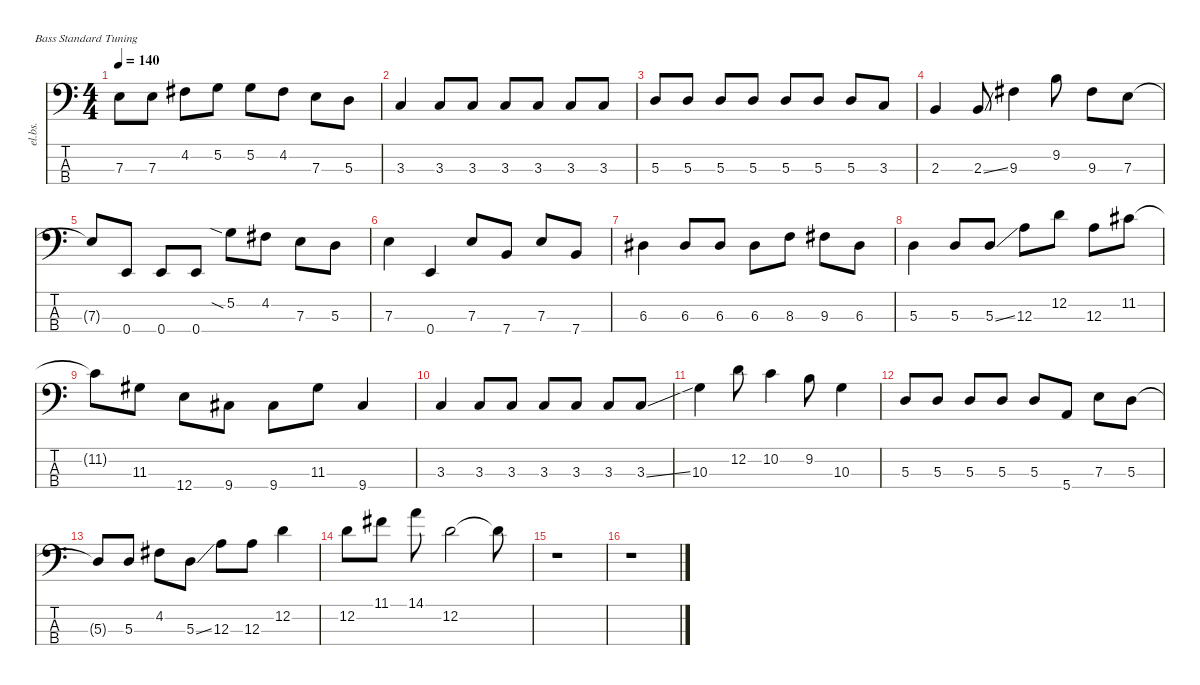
\defaultSystemsLayout 4
\hideDynamics
\bracketExtendMode nobrackets
\otherSystemsTrackNameOrientation horizontal
\track ("Electric Bass" "el.bs.") {instrument electricbassfinger}
\staff {score tabs}
\tuning (G2 D2 A1 E1)
\ts (4 4)
\tempo 140
\clef f4
\ks c
7.3.8{dy mf beam Down} 7.3.8{beam Down} 4.2{acc #}.8{beam Down} 5.2.8{beam Down} 5.2.8{beam Down} 4.2{acc #}.8{beam Down} 7.3.8{beam Down} 5.3.8{beam Down} |
3.3.4{beam Up} 3.3.8{beam Up} 3.3.8{beam Up} 3.3.8{beam Up} 3.3.8{beam Up} 3.3.8{beam Up} 3.3.8{beam Up} |
5.3.8{beam Up} 5.3.8{beam Up} 5.3.8{beam Up} 5.3.8{beam Up} 5.3.8{beam Up} 5.3.8{beam Up} 5.3.8{beam Up} 3.3.8{beam Up} |
2.3.4{beam Up} 2.3{ss}.8{beam Up} 9.3{acc #}.4{beam Down} 9.2.8{beam Down} 9.3{acc #}.8{beam Down} 7.3.8{beam Down} |
7.3{t}.8{beam Up} 0.4.8{beam Up} 0.4.8{beam Up} 0.4.8{beam Up} 5.2{sia}.8{beam Down} 4.2{acc #}.8{beam Down} 7.3.8{beam Down} 5.3.8{beam Down} |
7.3.4{beam Down} 0.4.4{beam Up} 7.3.8{beam Up} 7.4.8{beam Up} 7.3.8{beam Up} 7.4.8{beam Up} |
6.3{acc #}.4{beam Down} 6.3{acc #}.8{beam Up} 6.3{acc #}.8{beam Up} 6.3{acc #}.8{beam Down} 8.3.8{beam Down} 9.3{acc #}.8{beam Down} 6.3{acc #}.8{beam Down} |
5.3.4{beam Down} 5.3.8{beam Up} 5.3{ss}.8{beam Up} 12.3.8{beam Down} 12.2.8{beam Down} 12.3.8{beam Down} 11.2{acc #}.8{beam Down} |
11.2{t acc #}.8{beam Down} 11.3{acc #}.8{beam Down} 12.4.8{beam Down} 9.4{acc #}.8{beam Down} 9.4{acc #}.8{beam Down} 11.3{acc #}.8{beam Down} 9.4{acc #}.4{beam Up} |
3.3.4{beam Up} 3.3.8{beam Up} 3.3.8{beam Up} 3.3.8{beam Up} 3.3.8{beam Up} 3.3.8{beam Up} 3.3{ss}.8{beam Up} |
10.3.4{beam Down} 12.2.8{beam Down} 10.2.4{beam Down} 9.2.8{beam Down} 10.3.4{beam Down} |
5.3.8{beam Up} 5.3.8{beam Up} 5.3.8{beam Up} 5.3.8{beam Up} 5.3.8{beam Up} 5.4.8{beam Up} 7.3.8{beam Down} 5.3.8{beam Down} |
5.3{t}.8{beam Up} 5.3.8{beam Up} 4.2{acc #}.8{beam Down} 5.3{ss}.8{beam Down} 12.3.8{beam Down} 12.3.8{beam Down} 12.2.4{beam Down} |
12.2.8{beam Down} 11.1{acc #}.8{beam Down} 14.1.8{beam Down} 12.2.2{beam Down} 12.2{t}.8{beam Down} |
r.1{beam Down} |
r.1{beam Down}
